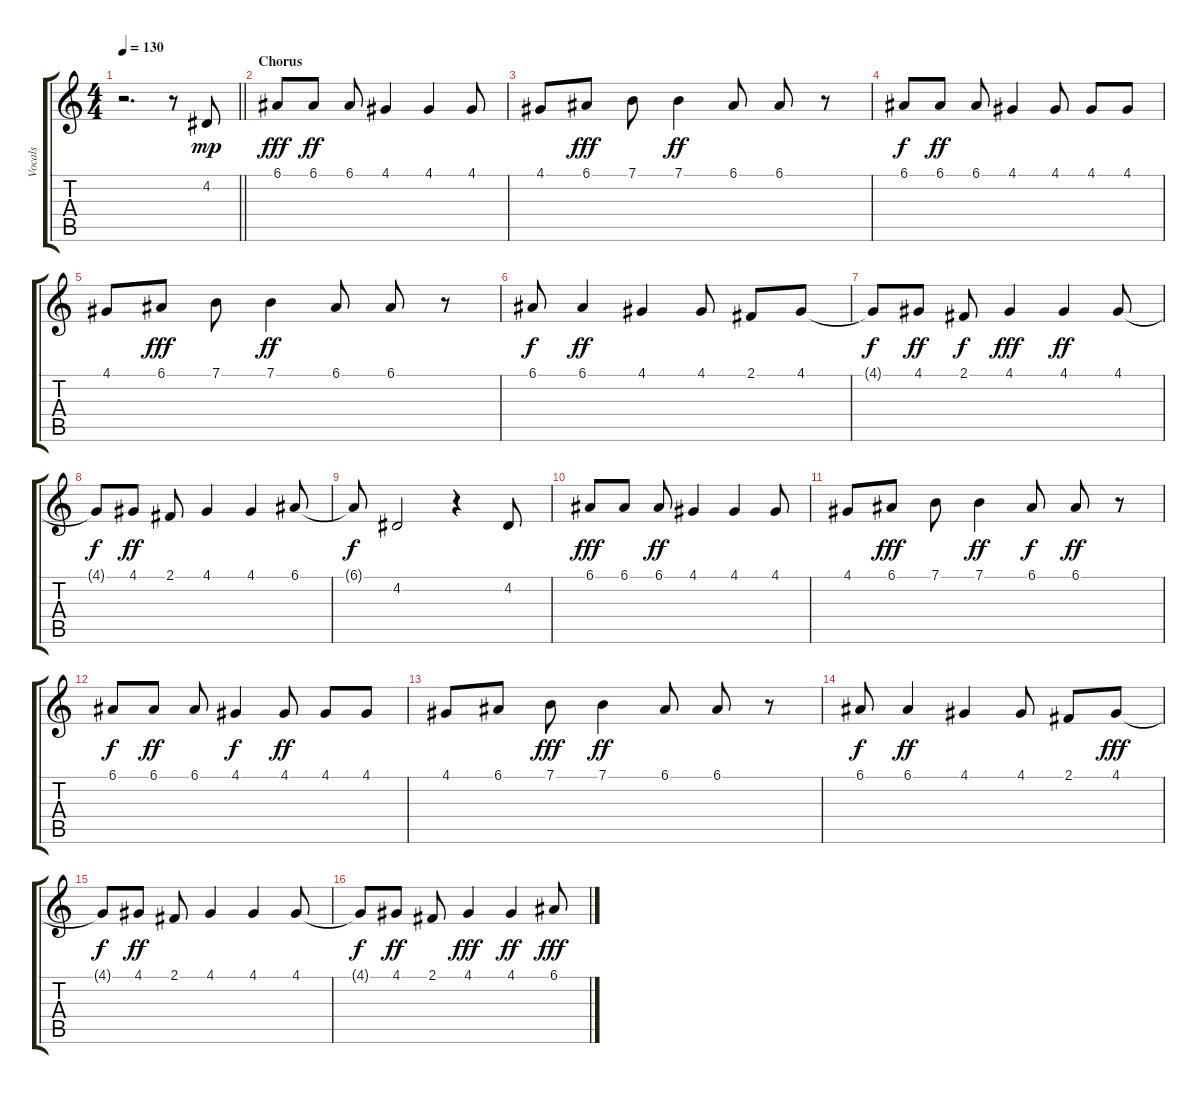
\track ("Vocals" "Vocals") {instrument altosax}
\staff {score tabs}
\tuning (E4 B3 G3 D3 A2 E2) {hide}
\ts (4 4)
\tempo 130
\clef g2
\barLineRight lightlight
\ks c
r.2{d dy mp} r.8 4.2.8 |
\section ("" "Chorus")
6.1.8{dy fff} 6.1.8{dy ff} 6.1.8 4.1.4 4.1.4 4.1.8 |
4.1.8 6.1.8{dy fff} 7.1.8 7.1.4{dy ff} 6.1.8 6.1.8 r.8 |
6.1.8{dy f} 6.1.8{dy ff} 6.1.8 4.1.4 4.1.8 4.1.8 4.1.8 |
4.1.8 6.1.8{dy fff} 7.1.8 7.1.4{dy ff} 6.1.8 6.1.8 r.8 |
6.1.8{dy f} 6.1.4{dy ff} 4.1.4 4.1.8 2.1.8 4.1.8 |
4.1{t}.8{dy f} 4.1.8{dy ff} 2.1.8{dy f} 4.1.4{dy fff} 4.1.4{dy ff} 4.1.8 |
4.1{t}.8{dy f} 4.1.8{dy ff} 2.1.8 4.1.4 4.1.4 6.1.8 |
6.1{t}.8{dy f} 4.2.2 r.4 4.2.8 |
6.1.8{dy fff} 6.1.8 6.1.8{dy ff} 4.1.4 4.1.4 4.1.8 |
4.1.8 6.1.8{dy fff} 7.1.8 7.1.4{dy ff} 6.1.8{dy f} 6.1.8{dy ff} r.8 |
6.1.8{dy f} 6.1.8{dy ff} 6.1.8 4.1.4{dy f} 4.1.8{dy ff} 4.1.8 4.1.8 |
4.1.8 6.1.8 7.1.8{dy fff} 7.1.4{dy ff} 6.1.8 6.1.8 r.8 |
6.1.8{dy f} 6.1.4{dy ff} 4.1.4 4.1.8 2.1.8 4.1.8{dy fff} |
4.1{t}.8{dy f} 4.1.8{dy ff} 2.1.8 4.1.4 4.1.4 4.1.8 |
4.1{t}.8{dy f} 4.1.8{dy ff} 2.1.8 4.1.4{dy fff} 4.1.4{dy ff} 6.1.8{dy fff}
